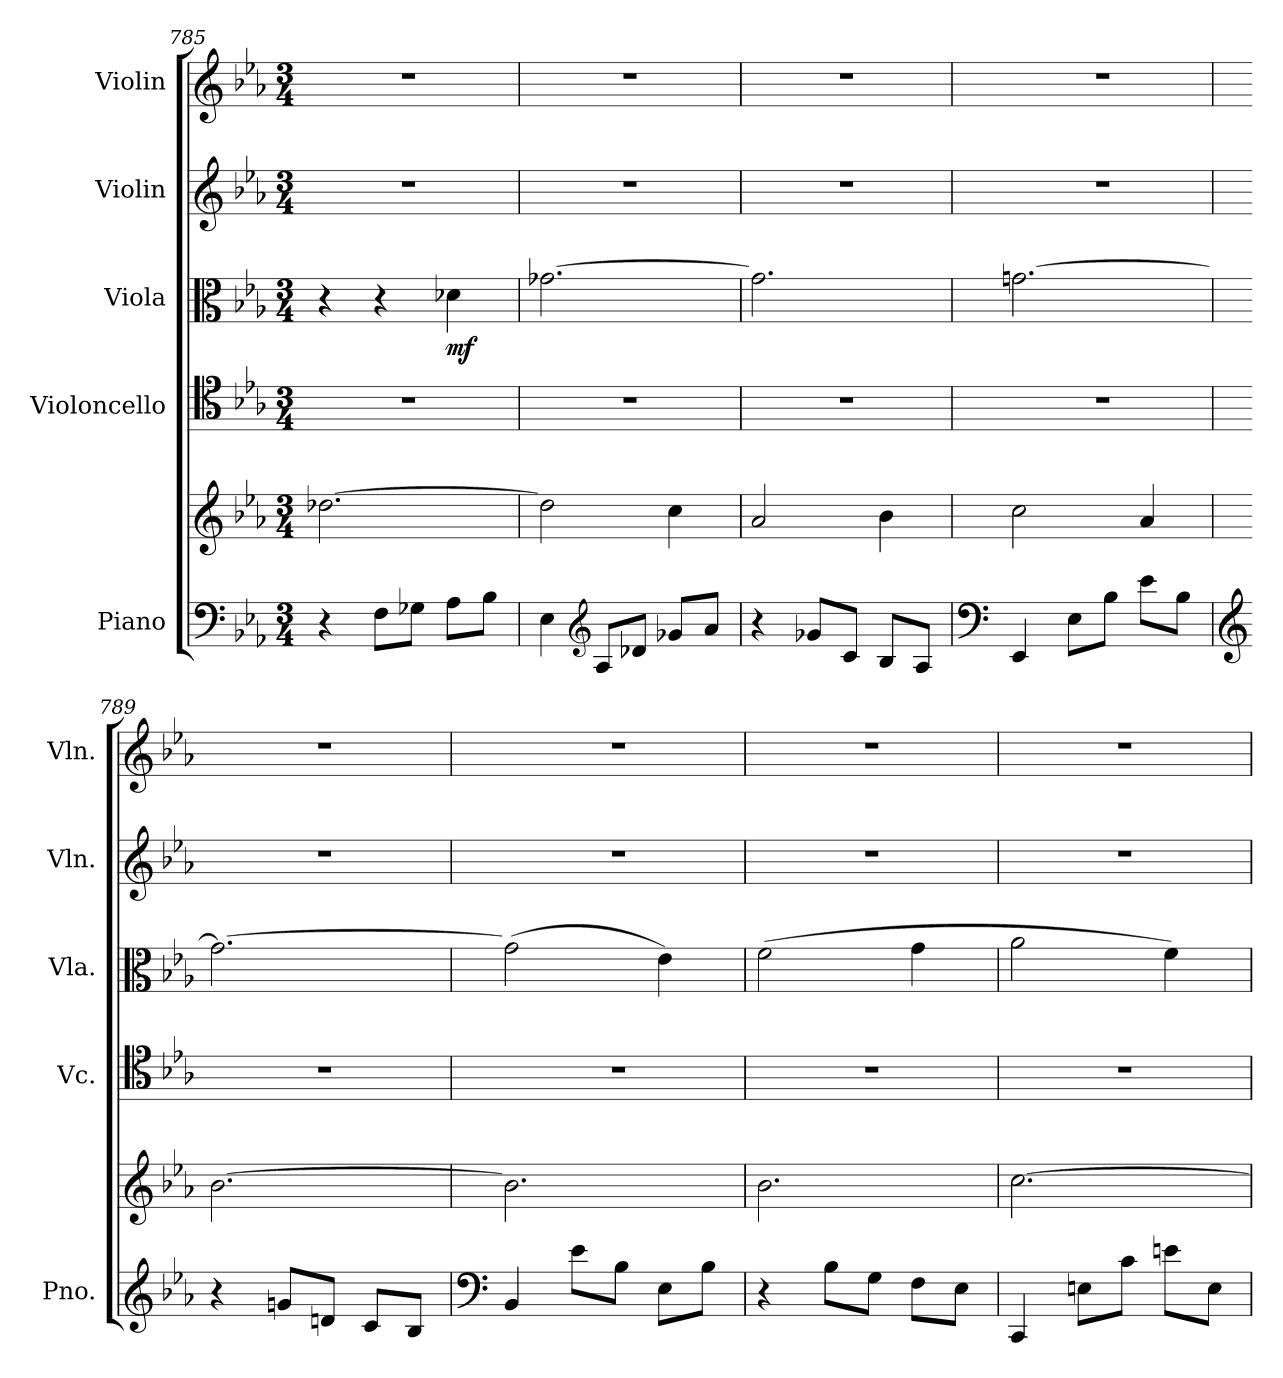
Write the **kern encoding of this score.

**kern	**kern	**kern	**kern	**dynam	**kern	**kern
*part5	*part5	*part4	*part3	*part3	*part2	*part1
*staff6	*staff5	*staff4	*staff3	*staff3	*staff2	*staff1
*I"Piano	*	*I"Violoncello	*I"Viola	*	*I"Violin	*I"Violin
*I'Pno.	*	*I'Vc.	*I'Vla.	*	*I'Vln.	*I'Vln.
*clefF4	*clefG2	*clefC4	*clefC3	*	*clefG2	*clefG2
*k[b-e-a-]	*k[b-e-a-]	*k[b-e-a-]	*k[b-e-a-]	*	*k[b-e-a-]	*k[b-e-a-]
*M3/4	*M3/4	*M3/4	*M3/4	*	*M3/4	*M3/4
=785	=785	=785	=785	=785	=785	=785
4r	[2.dd-X\	2.r	4r	.	2.r	2.r
8F\L	.	.	4r	.	.	.
8G-X\J	.	.	.	.	.	.
!	!	!	!	!LO:DY:b	!	!
8A-\L	.	.	4d-X\	mf	.	.
8B-\J	.	.	.	.	.	.
=786	=786	=786	=786	=786	=786	=786
4E-\	2dd-\]	2.r	[2.g-X\	.	2.r	2.r
*clefG2	*	*	*	*	*	*
8A-/L	.	.	.	.	.	.
8d-X/J	.	.	.	.	.	.
8g-X/L	4cc\	.	.	.	.	.
8a-/J	.	.	.	.	.	.
!!LO:PB:g=z
=787	=787	=787	=787	=787	=787	=787
4r	2a-/	2.r	2.g-\]	.	2.r	2.r
8g-X/L	.	.	.	.	.	.
8c/J	.	.	.	.	.	.
8B-/L	4b-\	.	.	.	.	.
8A-/J	.	.	.	.	.	.
=788	=788	=788	=788	=788	=788	=788
*clefF4	*	*	*	*	*	*
4EE-/	2cc\	2.r	[2.gn\	.	2.r	2.r
8E-\L	.	.	.	.	.	.
8B-\J	.	.	.	.	.	.
8e-\L	4a-/	.	.	.	.	.
8B-\J	.	.	.	.	.	.
=789	=789	=789	=789	=789	=789	=789
*clefG2	*	*	*	*	*	*
4r	[2.b-\	2.r	2.g\_	.	2.r	2.r
8gn/L	.	.	.	.	.	.
8dn/J	.	.	.	.	.	.
8c/L	.	.	.	.	.	.
8B-/J	.	.	.	.	.	.
=790	=790	=790	=790	=790	=790	=790
*clefF4	*	*	*	*	*	*
4BB-/	2.b-\]	2.r	(2g\]	.	2.r	2.r
8e-\L	.	.	.	.	.	.
8B-\J	.	.	.	.	.	.
8E-\L	.	.	4e-\)	.	.	.
8B-\J	.	.	.	.	.	.
=791	=791	=791	=791	=791	=791	=791
4r	2.b-\	2.r	(2f\	.	2.r	2.r
8B-\L	.	.	.	.	.	.
8G\J	.	.	.	.	.	.
8F\L	.	.	4g\	.	.	.
8E-\J	.	.	.	.	.	.
!!LO:LB:g=z
=792	=792	=792	=792	=792	=792	=792
4CC/	[2.cc\	2.r	2a-\	.	2.r	2.r
8En\L	.	.	.	.	.	.
8c\J	.	.	.	.	.	.
8en\L	.	.	4f\)	.	.	.
8E\J	.	.	.	.	.	.
=	=	=	=	=	=	=
*-	*-	*-	*-	*-	*-	*-
